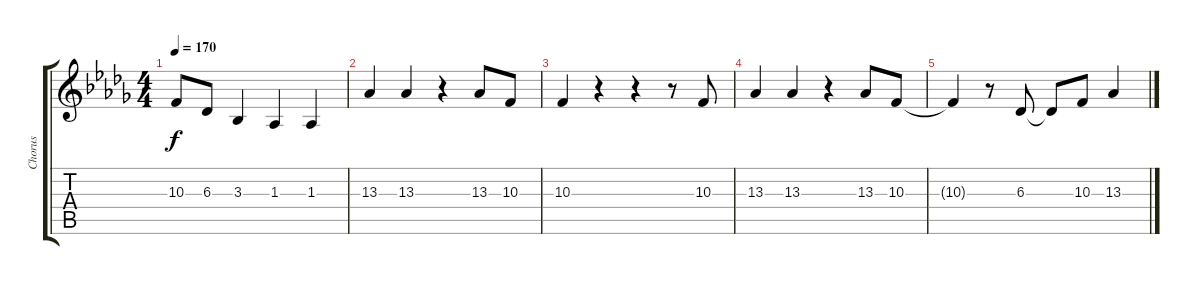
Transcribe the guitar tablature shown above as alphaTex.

\track ("Chorus" "Chorus") {instrument sopranosax}
\staff {score tabs}
\tuning (E4 B3 G3 D3 A2 E2) {hide}
\ts (4 4)
\tempo 170
\clef g2
\ks db
10.3{t}.8{dy f} 6.3.8 3.3.4 1.3.4 1.3.4 |
13.3.4 13.3.4 r.4 13.3.8 10.3.8 |
10.3.4 r.4 r.4 r.8 10.3.8 |
13.3.4 13.3.4 r.4 13.3.8 10.3.8 |
10.3{t}.4 r.8 6.3.8 6.3{t}.8 10.3.8 13.3.4
